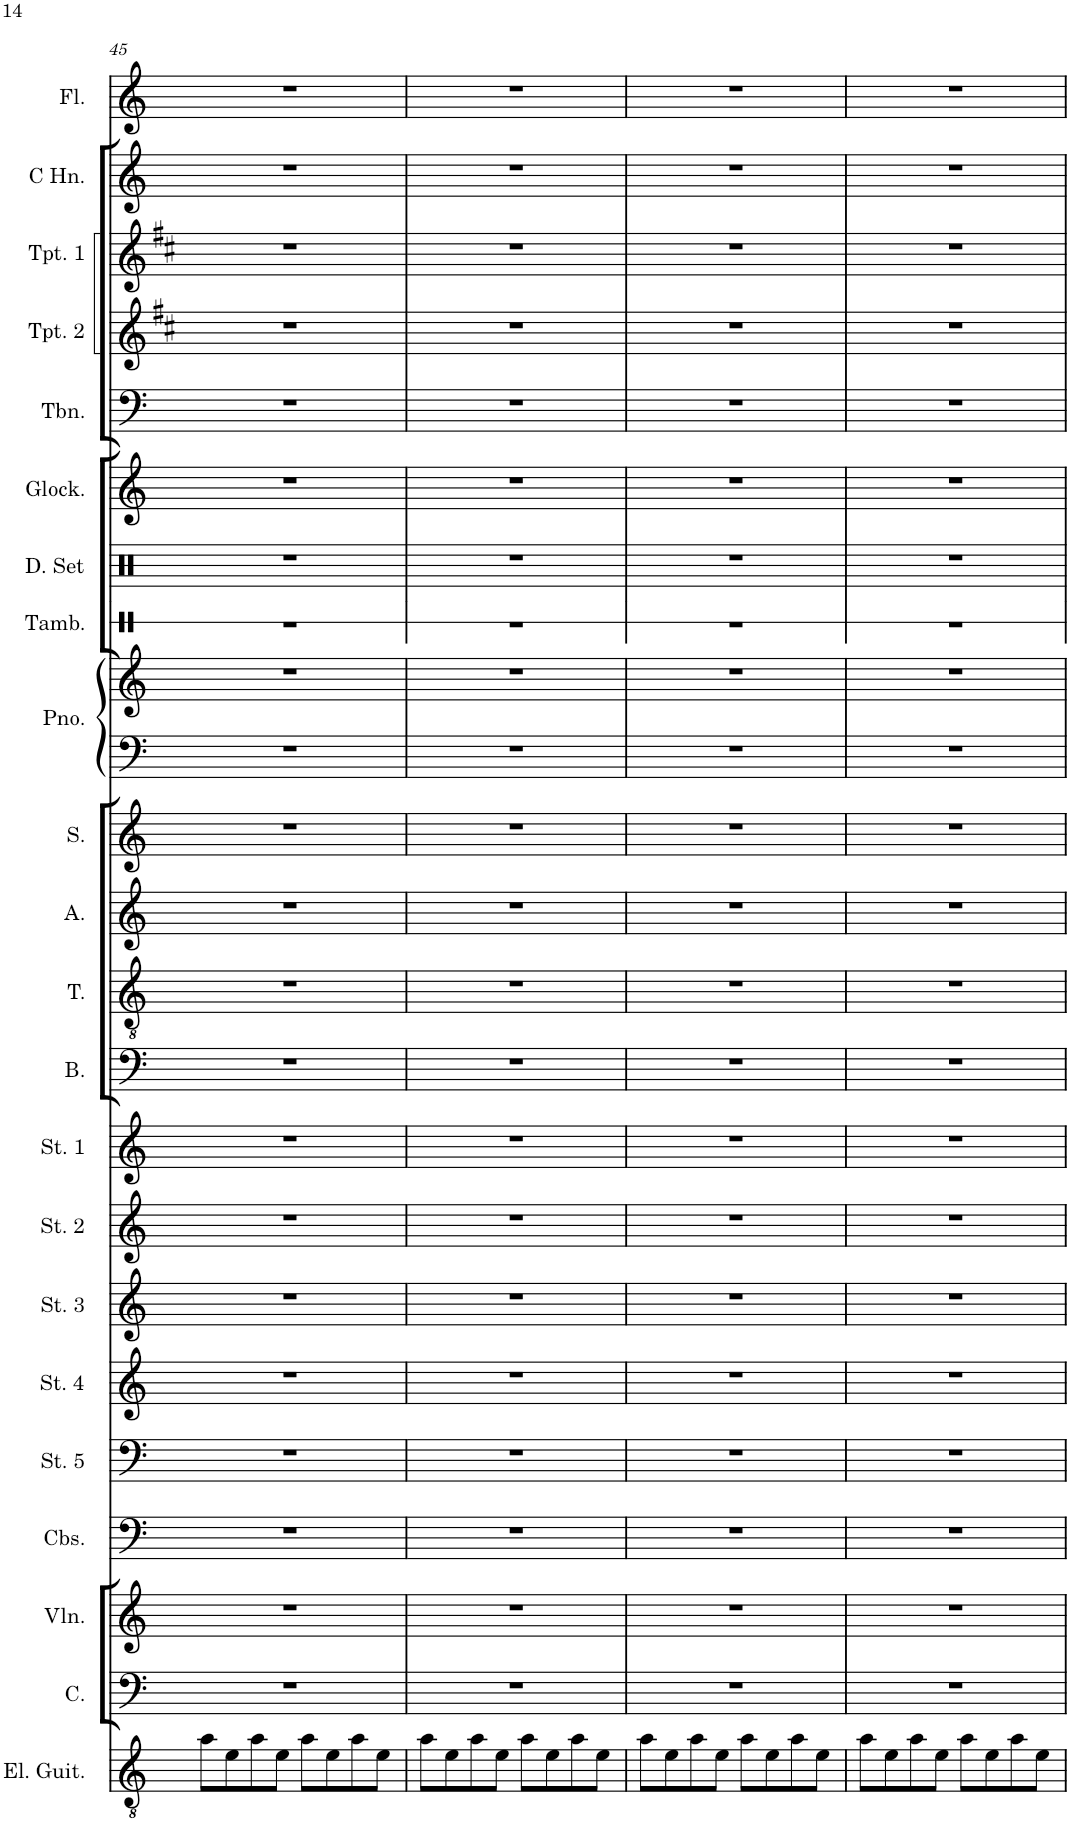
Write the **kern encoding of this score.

**kern	**kern	**kern	**kern	**kern	**kern	**kern	**kern	**kern	**kern	**kern	**kern	**kern	**kern	**kern	**kern	**kern	**kern	**kern	**kern	**kern	**kern	**kern
*part22	*part21	*part20	*part19	*part18	*part17	*part16	*part15	*part14	*part13	*part12	*part11	*part10	*part9	*part9	*part8	*part7	*part6	*part5	*part4	*part3	*part2	*part1
*staff23	*staff22	*staff21	*staff20	*staff19	*staff18	*staff17	*staff16	*staff15	*staff14	*staff13	*staff12	*staff11	*staff10	*staff9	*staff8	*staff7	*staff6	*staff5	*staff4	*staff3	*staff2	*staff1
*I"Electric Guitar	*I"Cello	*I"Violin	*I"Contrabasses	*I"Strings 5	*I"Strings 4	*I"Strings 3	*I"Strings 2	*I"Strings 1	*I"Bass	*I"Tenor	*I"Alto	*I"Soprano	*I"Piano	*	*I"Tambourine	*I"Drumset	*I"Glockenspiel	*I"Trombone	*I"Trumpet 2	*I"Trumpet 1	*I"Horn in C	*I"Flute
*I'El. Guit.	*I'C.	*I'Vln.	*I'Cbs.	*I'St. 5	*I'St. 4	*I'St. 3	*I'St. 2	*I'St. 1	*I'B.	*I'T.	*I'A.	*I'S.	*I'Pno.	*	*I'Tamb.	*I'D. Set	*I'Glock.	*I'Tbn.	*I'Tpt. 2	*I'Tpt. 1	*	*I'Fl.
!!LO:PB:g=z
*clefGv2	*clefF4	*clefG2	*clefF4	*clefF4	*clefG2	*clefG2	*clefG2	*clefG2	*clefF4	*clefGv2	*clefG2	*clefG2	*clefF4	*clefG2	*clefX	*clefX	*clefG2	*clefF4	*clefG2	*clefG2	*clefG2	*clefG2
*	*	*	*Trd7c12	*	*	*	*	*	*	*	*	*	*	*	*	*	*Trd-14c-24	*	*Trd1c2	*Trd1c2	*Trd7c12	*
*k[]	*k[]	*k[]	*k[]	*k[]	*k[]	*k[]	*k[]	*k[]	*k[]	*k[]	*k[]	*k[]	*k[]	*k[]	*k[]	*k[]	*k[]	*k[]	*k[f#c#]	*k[f#c#]	*k[]	*k[]
*M4/4	*M4/4	*M4/4	*M4/4	*M4/4	*M4/4	*M4/4	*M4/4	*M4/4	*M4/4	*M4/4	*M4/4	*M4/4	*M4/4	*M4/4	*M4/4	*M4/4	*M4/4	*M4/4	*M4/4	*M4/4	*M4/4	*M4/4
=45	=45	=45	=45	=45	=45	=45	=45	=45	=45	=45	=45	=45	=45	=45	=45	=45	=45	=45	=45	=45	=45	=45
8a\L	1r	1r	1r	1r	1r	1r	1r	1r	1r	1r	1r	1r	1r	1r	1r	1r	1r	1r	1r	1r	1r	1r
8e\	.	.	.	.	.	.	.	.	.	.	.	.	.	.	.	.	.	.	.	.	.	.
8a\	.	.	.	.	.	.	.	.	.	.	.	.	.	.	.	.	.	.	.	.	.	.
8e\J	.	.	.	.	.	.	.	.	.	.	.	.	.	.	.	.	.	.	.	.	.	.
8a\L	.	.	.	.	.	.	.	.	.	.	.	.	.	.	.	.	.	.	.	.	.	.
8e\	.	.	.	.	.	.	.	.	.	.	.	.	.	.	.	.	.	.	.	.	.	.
8a\	.	.	.	.	.	.	.	.	.	.	.	.	.	.	.	.	.	.	.	.	.	.
8e\J	.	.	.	.	.	.	.	.	.	.	.	.	.	.	.	.	.	.	.	.	.	.
=46	=46	=46	=46	=46	=46	=46	=46	=46	=46	=46	=46	=46	=46	=46	=46	=46	=46	=46	=46	=46	=46	=46
8a\L	1r	1r	1r	1r	1r	1r	1r	1r	1r	1r	1r	1r	1r	1r	1r	1r	1r	1r	1r	1r	1r	1r
8e\	.	.	.	.	.	.	.	.	.	.	.	.	.	.	.	.	.	.	.	.	.	.
8a\	.	.	.	.	.	.	.	.	.	.	.	.	.	.	.	.	.	.	.	.	.	.
8e\J	.	.	.	.	.	.	.	.	.	.	.	.	.	.	.	.	.	.	.	.	.	.
8a\L	.	.	.	.	.	.	.	.	.	.	.	.	.	.	.	.	.	.	.	.	.	.
8e\	.	.	.	.	.	.	.	.	.	.	.	.	.	.	.	.	.	.	.	.	.	.
8a\	.	.	.	.	.	.	.	.	.	.	.	.	.	.	.	.	.	.	.	.	.	.
8e\J	.	.	.	.	.	.	.	.	.	.	.	.	.	.	.	.	.	.	.	.	.	.
=47	=47	=47	=47	=47	=47	=47	=47	=47	=47	=47	=47	=47	=47	=47	=47	=47	=47	=47	=47	=47	=47	=47
8a\L	1r	1r	1r	1r	1r	1r	1r	1r	1r	1r	1r	1r	1r	1r	1r	1r	1r	1r	1r	1r	1r	1r
8e\	.	.	.	.	.	.	.	.	.	.	.	.	.	.	.	.	.	.	.	.	.	.
8a\	.	.	.	.	.	.	.	.	.	.	.	.	.	.	.	.	.	.	.	.	.	.
8e\J	.	.	.	.	.	.	.	.	.	.	.	.	.	.	.	.	.	.	.	.	.	.
8a\L	.	.	.	.	.	.	.	.	.	.	.	.	.	.	.	.	.	.	.	.	.	.
8e\	.	.	.	.	.	.	.	.	.	.	.	.	.	.	.	.	.	.	.	.	.	.
8a\	.	.	.	.	.	.	.	.	.	.	.	.	.	.	.	.	.	.	.	.	.	.
8e\J	.	.	.	.	.	.	.	.	.	.	.	.	.	.	.	.	.	.	.	.	.	.
=48	=48	=48	=48	=48	=48	=48	=48	=48	=48	=48	=48	=48	=48	=48	=48	=48	=48	=48	=48	=48	=48	=48
8a\L	1r	1r	1r	1r	1r	1r	1r	1r	1r	1r	1r	1r	1r	1r	1r	1r	1r	1r	1r	1r	1r	1r
8e\	.	.	.	.	.	.	.	.	.	.	.	.	.	.	.	.	.	.	.	.	.	.
8a\	.	.	.	.	.	.	.	.	.	.	.	.	.	.	.	.	.	.	.	.	.	.
8e\J	.	.	.	.	.	.	.	.	.	.	.	.	.	.	.	.	.	.	.	.	.	.
8a\L	.	.	.	.	.	.	.	.	.	.	.	.	.	.	.	.	.	.	.	.	.	.
8e\	.	.	.	.	.	.	.	.	.	.	.	.	.	.	.	.	.	.	.	.	.	.
8a\	.	.	.	.	.	.	.	.	.	.	.	.	.	.	.	.	.	.	.	.	.	.
8e\J	.	.	.	.	.	.	.	.	.	.	.	.	.	.	.	.	.	.	.	.	.	.
=	=	=	=	=	=	=	=	=	=	=	=	=	=	=	=	=	=	=	=	=	=	=
*-	*-	*-	*-	*-	*-	*-	*-	*-	*-	*-	*-	*-	*-	*-	*-	*-	*-	*-	*-	*-	*-	*-
